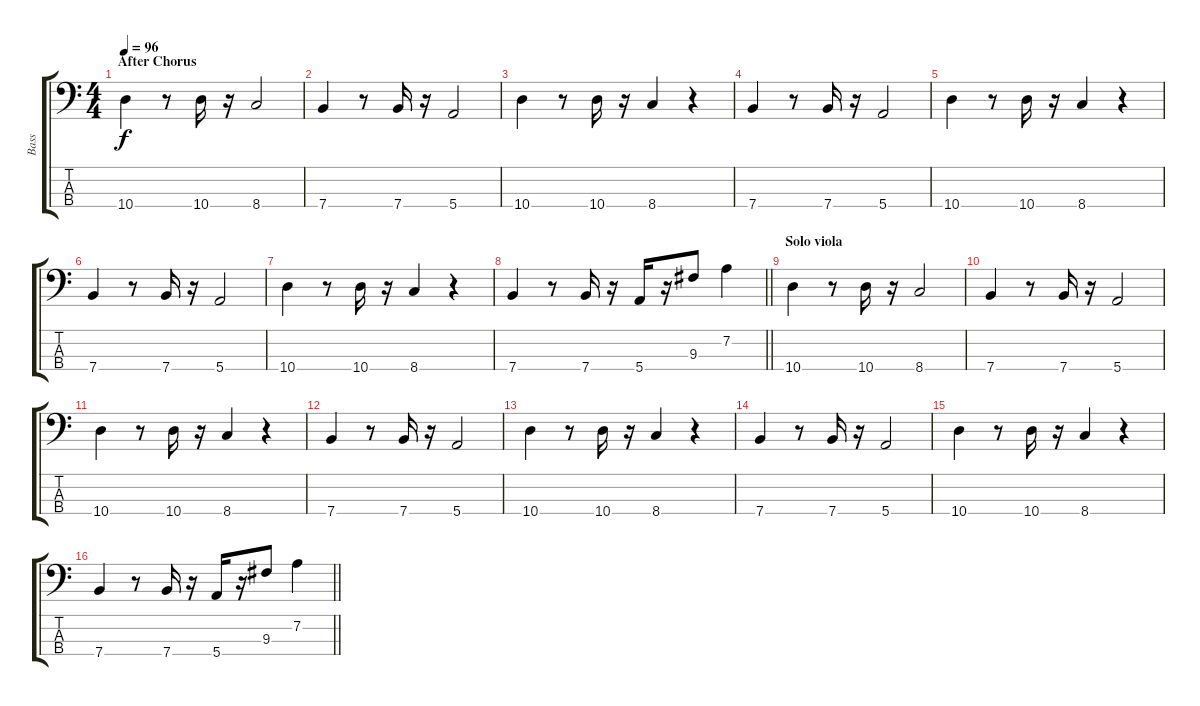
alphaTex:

\track ("Bass" "Bass") {instrument electricbassfinger}
\staff {score tabs}
\tuning (G2 D2 A1 E1) {hide}
\ts (4 4)
\section ("" "After Chorus")
\tempo 96
\clef f4
\ks c
10.4.4{dy f} r.8 10.4.16 r.16 8.4.2 |
7.4.4 r.8 7.4.16 r.16 5.4.2 |
10.4.4 r.8 10.4.16 r.16 8.4.4 r.4 |
7.4.4 r.8 7.4.16 r.16 5.4.2 |
10.4.4 r.8 10.4.16 r.16 8.4.4 r.4 |
7.4.4 r.8 7.4.16 r.16 5.4.2 |
10.4.4 r.8 10.4.16 r.16 8.4.4 r.4 |
\barLineRight lightlight
7.4.4 r.8 7.4.16 r.16 5.4.16 r.16 9.3.8 7.2.4 |
\section ("" "Solo viola")
10.4.4 r.8 10.4.16 r.16 8.4.2 |
7.4.4 r.8 7.4.16 r.16 5.4.2 |
10.4.4 r.8 10.4.16 r.16 8.4.4 r.4 |
7.4.4 r.8 7.4.16 r.16 5.4.2 |
10.4.4 r.8 10.4.16 r.16 8.4.4 r.4 |
7.4.4 r.8 7.4.16 r.16 5.4.2 |
10.4.4 r.8 10.4.16 r.16 8.4.4 r.4 |
\barLineRight lightlight
7.4.4 r.8 7.4.16 r.16 5.4.16 r.16 9.3.8 7.2.4
